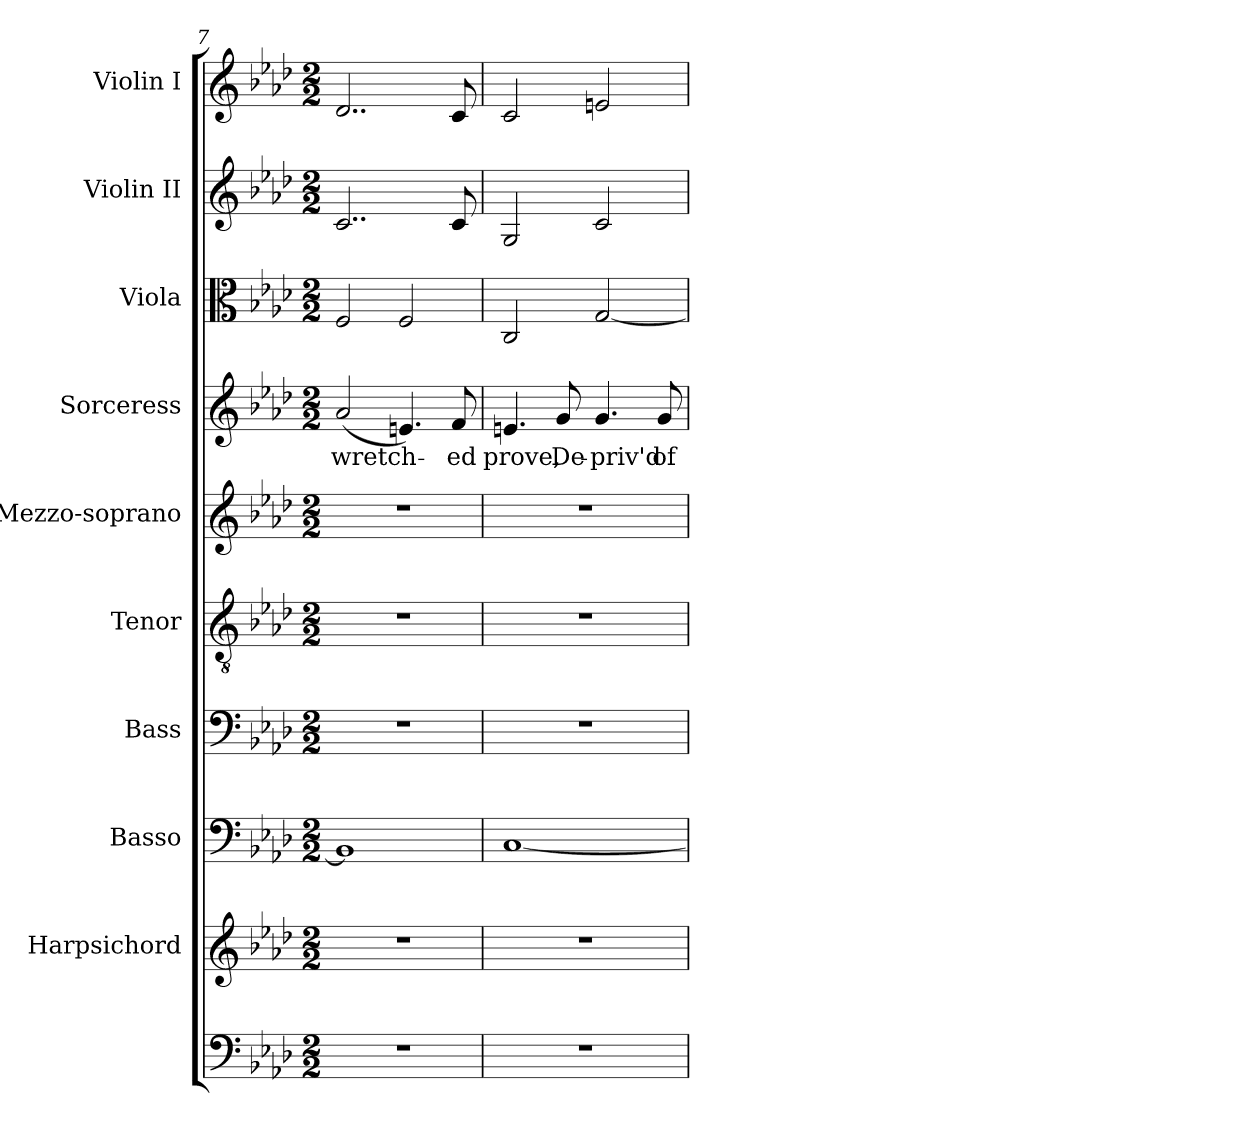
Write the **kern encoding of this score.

**kern	**kern	**kern	**kern	**kern	**kern	**kern	**text	**kern	**kern	**kern
*part10	*part9	*part8	*part7	*part6	*part5	*part4	*part4	*part3	*part2	*part1
*staff10	*staff9	*staff8	*staff7	*staff6	*staff5	*staff4	*staff4	*staff3	*staff2	*staff1
*	*I"Harpsichord	*I"Basso	*I"Bass	*I"Tenor	*I"Mezzo-soprano	*I"Sorceress	*	*I"Viola	*I"Violin II	*I"Violin I
*	*	*	*I'B.	*I'T.	*I'M-S.	*I'Sorceress	*	*I'Vla.	*I'Vln. II	*I'Vln. I
*clefF4	*clefG2	*clefF4	*clefF4	*clefGv2	*clefG2	*clefG2	*	*clefC3	*clefG2	*clefG2
*	*	*	*	*ITrd7c12	*	*	*	*	*	*
*k[b-e-a-d-]	*k[b-e-a-d-]	*k[b-e-a-d-]	*k[b-e-a-d-]	*k[b-e-a-d-]	*k[b-e-a-d-]	*k[b-e-a-d-]	*	*k[b-e-a-d-]	*k[b-e-a-d-]	*k[b-e-a-d-]
*f:	*f:	*f:	*f:	*f:	*f:	*f:	*	*f:	*f:	*f:
*M2/2	*M2/2	*M2/2	*M2/2	*M2/2	*M2/2	*M2/2	*	*M2/2	*M2/2	*M2/2
=7	=7	=7	=7	=7	=7	=7	=7	=7	=7	=7
!	!	!	!	!	!	!	!LO:LY:b:color=#000000	!	!	!
1r	1r	1BB-i]	1r	1r	1r	(2a-i/	wretch-	2Fi/	2..ci/	2..d-i/
.	.	.	.	.	.	4.eni/)	.	2Fi/	.	.
!	!	!	!	!	!	!	!LO:LY:b:color=#000000	!	!	!
.	.	.	.	.	.	8fi/	-ed	.	8ci/	8ci/
=8	=8	=8	=8	=8	=8	=8	=8	=8	=8	=8
!	!	!	!	!	!	!	!LO:LY:b:color=#000000	!	!	!
1r	1r	[1Ci	1r	1r	1r	4.eni/	prove,	2Ci/	2Gi/	2ci/
!	!	!	!	!	!	!	!LO:LY:b:color=#000000	!	!	!
.	.	.	.	.	.	8gi/	De-	.	.	.
!	!	!	!	!	!	!	!LO:LY:b:color=#000000	!	!	!
.	.	.	.	.	.	4.gi/	-priv'd	[2Gi/	2ci/	2eni/
!	!	!	!	!	!	!	!LO:LY:b:color=#000000	!	!	!
.	.	.	.	.	.	8gi/	of	.	.	.
=	=	=	=	=	=	=	=	=	=	=
*-	*-	*-	*-	*-	*-	*-	*-	*-	*-	*-
